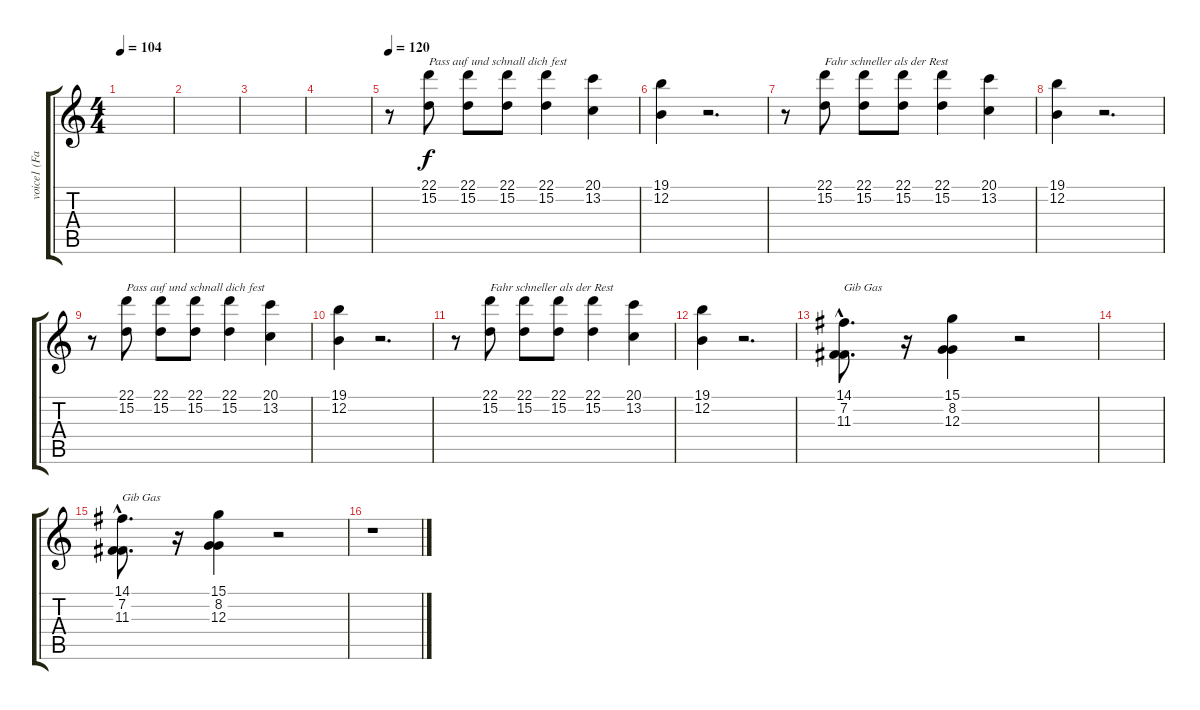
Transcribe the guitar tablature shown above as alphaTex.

\track ("voice1 (Farin)" "voice1 (Fa") {instrument pad7halo}
\staff {score tabs}
\tuning (E4 B3 G3 D3 A2 E2) {hide}
\ts (4 4)
\tempo 104
\clef g2
\ks c
|
|
|
|
\tempo 120
r.8{volume 10} (22.1 15.2).8{txt "Pass auf und schnall dich fest"} (22.1 15.2).8 (22.1 15.2).8 (22.1 15.2).4 (20.1 13.2).4 |
(19.1 12.2).4 r.2{d} |
r.8{volume 10} (22.1 15.2).8{txt "Fahr schneller als der Rest"} (22.1 15.2).8 (22.1 15.2).8 (22.1 15.2).4 (20.1 13.2).4 |
(19.1 12.2).4 r.2{d} |
r.8 (22.1 15.2).8{txt "Pass auf und schnall dich fest"} (22.1 15.2).8 (22.1 15.2).8 (22.1 15.2).4 (20.1 13.2).4 |
(19.1 12.2).4 r.2{d} |
r.8 (22.1 15.2).8{txt "Fahr schneller als der Rest"} (22.1 15.2).8 (22.1 15.2).8 (22.1 15.2).4 (20.1 13.2).4 |
(19.1 12.2).4 r.2{d} |
(14.1{hac} 7.2{hac} 11.3{hac}).8{d txt "Gib Gas"} r.16 (15.1 8.2 12.3).4 r.2 |
|
(14.1{hac} 7.2{hac} 11.3{hac}).8{d txt "Gib Gas"} r.16 (15.1 8.2 12.3).4 r.2 |
r.1
